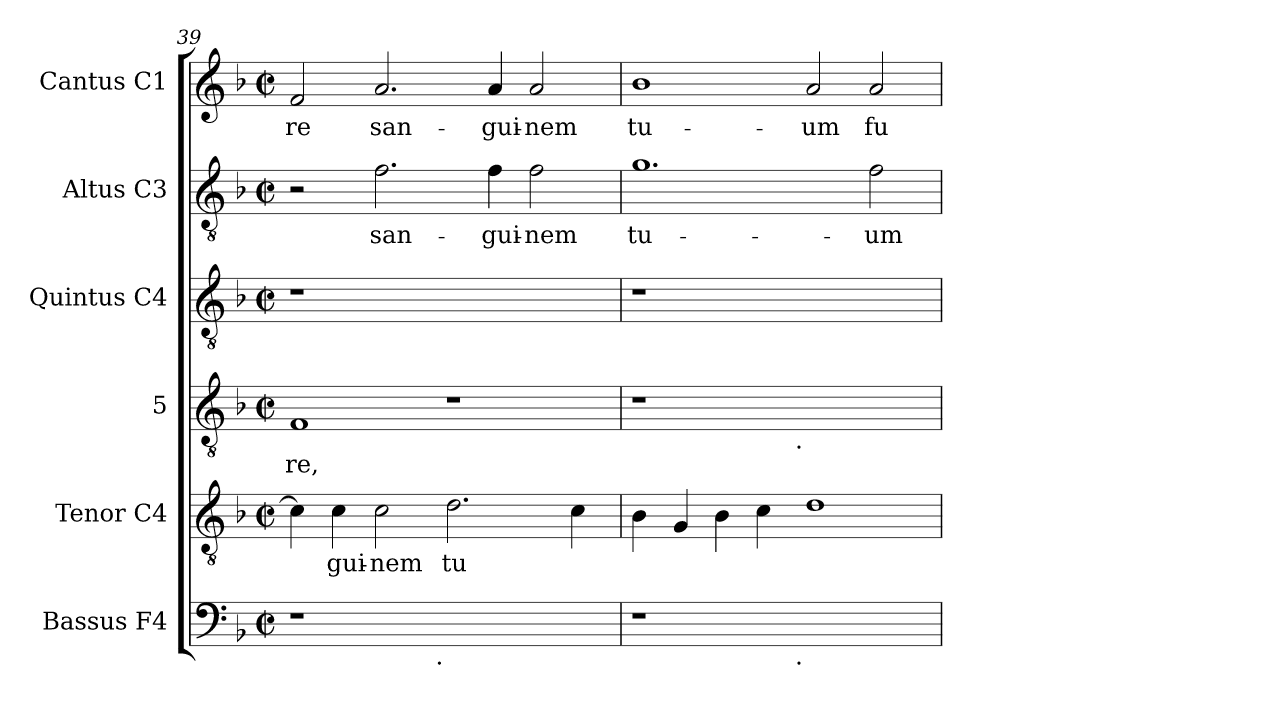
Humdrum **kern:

**kern	**kern	**text	**kern	**text	**kern	**kern	**text	**kern	**text
*part6	*part5	*part5	*part4	*part4	*part3	*part2	*part2	*part1	*part1
*staff6	*staff5	*staff5	*staff4	*staff4	*staff3	*staff2	*staff2	*staff1	*staff1
*I"Bassus  F4	*I"Tenor  C4	*	*I"5	*	*I"Quintus  C4	*I"Altus  C3	*	*I"Cantus  C1	*
*I'B	*I'T	*	*	*	*	*I'A	*	*I'C	*
*clefF4	*clefGv2	*	*clefGv2	*	*clefGv2	*clefGv2	*	*clefG2	*
*k[b-]	*k[b-]	*	*k[b-]	*	*k[b-]	*k[b-]	*	*k[b-]	*
*F:	*F:	*	*F:	*	*F:	*F:	*	*F:	*
*M2/2	*M2/2	*	*M2/2	*	*M2/2	*M2/2	*	*M2/2	*
*met(c|)	*met(c|)	*	*met(c|)	*	*met(c|)	*met(c|)	*	*met(c|)	*
=39	=39	=39	=39	=39	=39	=39	=39	=39	=39
!	!	!LO:LY:b:cj	!	!LO:LY:b:cj	!	!	!	!	!LO:LY:b:cj
*^	*	*	*	*	*	*	*	*	*
1r	2ryy	4c\]	--	1F	-re,	1r	2r	.	2f/	-re
!	!	!	!LO:LY:b:cj	!	!	!	!	!	!	!
.	.	4c\	-gui-	.	.	.	.	.	.	.
!	!	!	!LO:LY:b:cj	!	!	!	!	!LO:LY:b:cj	!	!LO:LY:b:cj
.	4...ryy	2c\	-nem	.	.	.	2.f\	san-	2.a/	san-
!	!LO:TX:b:t=.	!	!	!	!	!	!	!	!	!
.	1ryy	.	.	.	.	.	.	.	.	.
!	!	!	!LO:LY:b:cj	!	!	!	!	!	!	!
1ryy	.	2.d\	tu-	1r	.	1ryy	.	.	.	.
!	!	!	!	!	!	!	!	!LO:LY:b:cj	!	!LO:LY:b:cj
.	.	.	.	.	.	.	4f\	-gui-	4a/	-gui-
!	!	!	!	!	!	!	!	!LO:LY:b:cj	!	!LO:LY:b:cj
.	.	.	.	.	.	.	2f\	-nem	2a/	-nem
!	!	!	!LO:LY:b:cj	!	!	!	!	!	!	!
.	.	4c\	--	.	.	.	.	.	.	.
.	32ryy	.	.	.	.	.	.	.	.	.
=40	=40	=40	=40	=40	=40	=40	=40	=40	=40	=40
!	!	!	!LO:LY:b:cj	!	!	!	!	!LO:LY:b:cj	!	!LO:LY:b:cj
*	*	*	*	*^	*	*	*	*	*	*
1r	2ryy	4B-\	--	1r	2ryy	.	1r	1.g	tu-	1b-	tu-
!	!	!	!LO:LY:b:cj	!	!	!	!	!	!	!	!
.	.	4G/	--	.	.	.	.	.	.	.	.
!	!	!	!LO:LY:b:cj	!	!	!	!	!	!	!	!
.	4...ryy	4B-\	--	.	4...ryy	.	.	.	.	.	.
!	!	!	!LO:LY:b:cj	!	!	!	!	!	!	!	!
.	.	4c\	--	.	.	.	.	.	.	.	.
!	!	!	!	!	!LO:TX:b:t=.	!	!	!	!	!	!
!	!LO:TX:b:t=.	!	!	!	!	!	!	!	!	!	!
.	1ryy	.	.	.	1ryy	.	.	.	.	.	.
!	!	!	!LO:LY:b:cj	!	!	!	!	!	!	!	!LO:LY:b:cj
1ryy	.	1d	--	1ryy	.	.	1ryy	.	.	2a/	-um
!	!	!	!	!	!	!	!	!	!LO:LY:b:cj	!	!LO:LY:b:cj
.	.	.	.	.	.	.	.	2f\	-um	2a/	fu-
.	32ryy	.	.	.	32ryy	.	.	.	.	.	.
*v	*v	*	*	*v	*v	*	*	*	*	*	*
=	=	=	=	=	=	=	=	=	=
*-	*-	*-	*-	*-	*-	*-	*-	*-	*-
